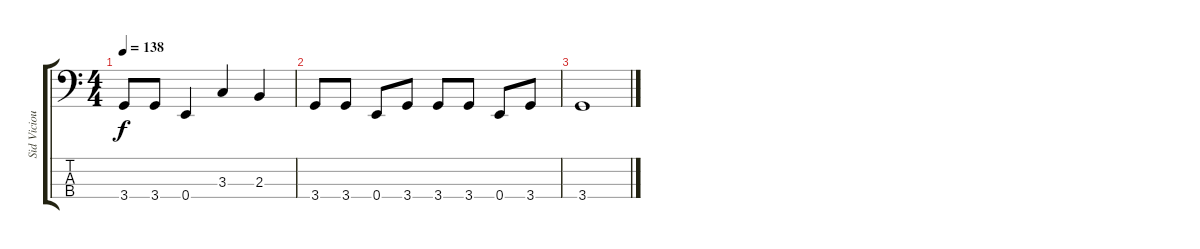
\track ("Sid Vicious" "Sid Viciou") {instrument electricbassfinger}
\staff {score tabs}
\tuning (G2 D2 A1 E1) {hide}
\ts (4 4)
\tempo 138
\clef f4
\ks c
3.4.8{dy f} 3.4.8 0.4.4 3.3.4 2.3.4 |
3.4.8 3.4.8 0.4.8 3.4.8 3.4.8 3.4.8 0.4.8 3.4.8 |
3.4.1
